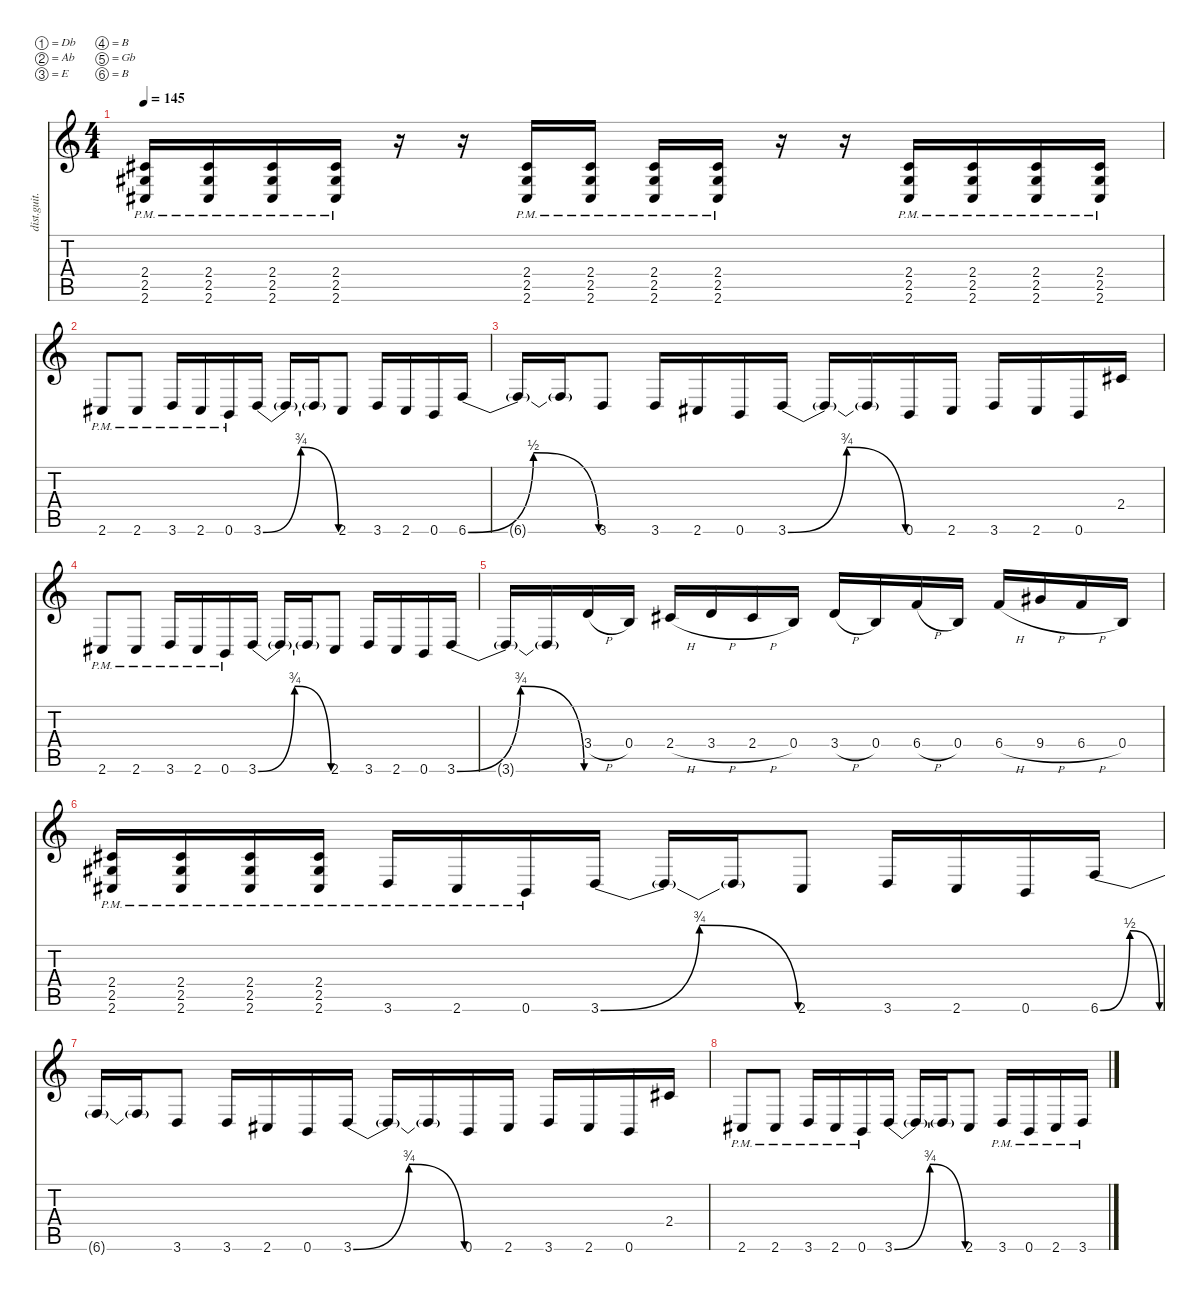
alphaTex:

\defaultSystemsLayout 4
\hideDynamics
\bracketExtendMode nobrackets
\otherSystemsTrackNameOrientation horizontal
\track ("riff" "dist.guit.") {instrument distortionguitar}
\staff {score tabs}
\tuning (Db4 Ab3 E3 B2 Gb2 B1)
\ts (4 4)
\tempo 145
\clef g2
\ks c
(2.6{pm acc #} 2.4{pm acc #} 2.5{pm acc #}).16{dy mf beam Up} (2.6{pm acc #} 2.4{pm acc #} 2.5{pm acc #}).16{beam Up} (2.6{pm acc #} 2.4{pm acc #} 2.5{pm acc #}).16{beam Up} (2.6{pm acc #} 2.4{pm acc #} 2.5{pm acc #}).16{beam Up} r.16{beam Up} r.16{beam Up} (2.6{pm acc #} 2.5{pm acc #} 2.4{pm acc #}).16{beam Up} (2.6{pm acc #} 2.4{pm acc #} 2.5{pm acc #}).16{beam Up} (2.6{pm acc #} 2.5{pm acc #} 2.4{pm acc #}).16{beam Up} (2.6{pm acc #} 2.4{pm acc #} 2.5{pm acc #}).16{beam Up} r.16{beam Up} r.16{beam Up} (2.6{pm acc #} 2.5{pm acc #} 2.4{pm acc #}).16{beam Up} (2.6{pm acc #} 2.4{pm acc #} 2.5{pm acc #}).16{beam Up} (2.6{pm acc #} 2.5{pm acc #} 2.4{pm acc #}).16{beam Up} (2.6{pm acc #} 2.4{pm acc #} 2.5{pm acc #}).16{beam Up} |
2.6{pm acc #}.8{beam Up} 2.6{pm acc #}.8{beam Up} 3.6{pm}.16{beam Up} 2.6{pm acc #}.16{beam Up} 0.6{pm}.16{beam Up} 3.6{be (bendrelease 0 0 10.2 3 20.4 3 30 0)}.16{beam Up} 3.6{t}.16{beam Up} 3.6{t}.16{beam Up} 2.6{acc #}.8{beam Up} 3.6.16{beam Up} 2.6{acc #}.16{beam Up} 0.6.16{beam Up} 6.6{be (bendrelease 0 0 9.6 2 20.4 2 30 0)}.16{beam Up} |
6.6{t}.16{beam Up} 6.6{t}.16{beam Up} 3.6.8{beam Up} 3.6.16{beam Up} 2.6{acc #}.16{beam Up} 0.6.16{beam Up} 3.6{be (bendrelease 0 0 10.2 3 20.4 3 30 0)}.16{beam Up} 3.6{t}.16{beam Up} 3.6{t}.16{beam Up} 0.6.16{beam Up} 2.6{acc #}.16{beam Up} 3.6.16{beam Up} 2.6{acc #}.16{beam Up} 0.6.16{beam Up} 2.4{acc #}.16{beam Up} |
2.6{pm acc #}.8{beam Up} 2.6{pm acc #}.8{beam Up} 3.6{pm}.16{beam Up} 2.6{pm acc #}.16{beam Up} 0.6{pm}.16{beam Up} 3.6{be (bendrelease 0 0 10.2 3 20.4 3 30 0)}.16{beam Up} 3.6{t}.16{beam Up} 3.6{t}.16{beam Up} 2.6{acc #}.8{beam Up} 3.6.16{beam Up} 2.6{acc #}.16{beam Up} 0.6.16{beam Up} 3.6{be (bendrelease 0 0 8.4 3 20.4 3 30 0)}.16{beam Up} |
3.6{t}.16{beam Up} 3.6{t}.16{beam Up} 3.4{h}.16{beam Up} 0.4.16{beam Up} 2.4{h acc #}.16{beam Up} 3.4{h}.16{beam Up} 2.4{h acc #}.16{beam Up} 0.4.16{beam Up} 3.4{h}.16{beam Up} 0.4.16{beam Up} 6.4{h}.16{beam Up} 0.4.16{beam Up} 6.4{h}.16{beam Up} 9.4{h acc #}.16{beam Up} 6.4{h}.16{beam Up} 0.4.16{beam Up} |
(2.6{pm acc #} 2.5{pm acc #} 2.4{pm acc #}).16{beam Up} (2.6{pm acc #} 2.4{pm acc #} 2.5{pm acc #}).16{beam Up} (2.6{pm acc #} 2.5{pm acc #} 2.4{pm acc #}).16{beam Up} (2.6{pm acc #} 2.4{pm acc #} 2.5{pm acc #}).16{beam Up} 3.6{pm}.16{beam Up} 2.6{pm acc #}.16{beam Up} 0.6{pm}.16{beam Up} 3.6{be (bendrelease 0 0 10.2 3 20.4 3 30 0)}.16{beam Up} 3.6{t}.16{beam Up} 3.6{t}.16{beam Up} 2.6{acc #}.8{beam Up} 3.6.16{beam Up} 2.6{acc #}.16{beam Up} 0.6.16{beam Up} 6.6{be (bendrelease 0 0 10.2 2 20.4 2 30 0)}.16{beam Up} |
6.6{t}.16{beam Up} 6.6{t}.16{beam Up} 3.6.8{beam Up} 3.6.16{beam Up} 2.6{acc #}.16{beam Up} 0.6.16{beam Up} 3.6{be (bendrelease 0 0 10.2 3 20.4 3 30 0)}.16{beam Up} 3.6{t}.16{beam Up} 3.6{t}.16{beam Up} 0.6.16{beam Up} 2.6{acc #}.16{beam Up} 3.6.16{beam Up} 2.6{acc #}.16{beam Up} 0.6.16{beam Up} 2.4{acc #}.16{beam Up} |
2.6{pm acc #}.8{beam Up} 2.6{pm acc #}.8{beam Up} 3.6{pm}.16{beam Up} 2.6{pm acc #}.16{beam Up} 0.6{pm}.16{beam Up} 3.6{be (bendrelease 0 0 10.2 3 20.4 3 30 0)}.16{beam Up} 3.6{t}.16{beam Up} 3.6{t}.16{beam Up} 2.6{acc #}.8{beam Up} 3.6{pm}.16{beam Up} 0.6{pm}.16{beam Up} 2.6{pm acc #}.16{beam Up} 3.6{pm}.16{beam Up}
